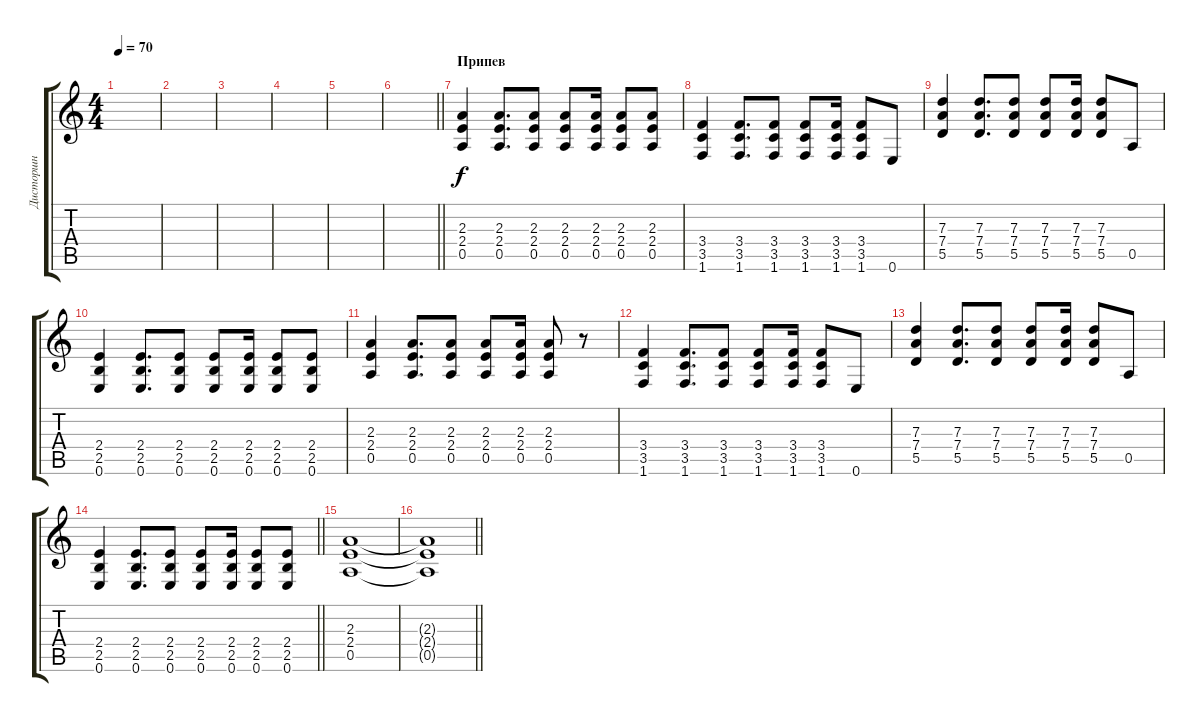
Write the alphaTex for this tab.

\track ("Дисторшн" "Дисторшн") {instrument distortionguitar}
\staff {score tabs}
\tuning (E4 B3 G3 D3 A2 E2) {hide}
\ts (4 4)
\tempo 70
\clef g2
\ks c
|
|
|
|
|
\barLineRight lightlight
|
\section ("" "Припев")
(2.3 2.4 0.5).4 (2.3 2.4 0.5).8{d} (2.3 2.4 0.5).8 (2.3 2.4 0.5).8 (2.3 2.4 0.5).16 (2.3 2.4 0.5).8 (2.3 2.4 0.5).8 |
(3.4 3.5 1.6).4 (3.4 3.5 1.6).8{d} (3.4 3.5 1.6).8 (3.4 3.5 1.6).8 (3.4 3.5 1.6).16 (3.4 3.5 1.6).8 0.6.8 |
(7.3 7.4 5.5).4 (7.3 7.4 5.5).8{d} (7.3 7.4 5.5).8 (7.3 7.4 5.5).8 (7.3 7.4 5.5).16 (7.3 7.4 5.5).8 0.5.8 |
(2.4 2.5 0.6).4 (2.4 2.5 0.6).8{d} (2.4 2.5 0.6).8 (2.4 2.5 0.6).8 (2.4 2.5 0.6).16 (2.4 2.5 0.6).8 (2.4 2.5 0.6).8 |
(2.3 2.4 0.5).4 (2.3 2.4 0.5).8{d} (2.3 2.4 0.5).8 (2.3 2.4 0.5).8 (2.3 2.4 0.5).16 (2.3 2.4 0.5).8 r.8 |
(3.4 3.5 1.6).4 (3.4 3.5 1.6).8{d} (3.4 3.5 1.6).8 (3.4 3.5 1.6).8 (3.4 3.5 1.6).16 (3.4 3.5 1.6).8 0.6.8 |
(7.3 7.4 5.5).4 (7.3 7.4 5.5).8{d} (7.3 7.4 5.5).8 (7.3 7.4 5.5).8 (7.3 7.4 5.5).16 (7.3 7.4 5.5).8 0.5.8 |
\barLineRight lightlight
(2.4 2.5 0.6).4 (2.4 2.5 0.6).8{d} (2.4 2.5 0.6).8 (2.4 2.5 0.6).8 (2.4 2.5 0.6).16 (2.4 2.5 0.6).8 (2.4 2.5 0.6).8 |
(2.3 2.4 0.5).1 |
\barLineRight lightlight
(2.3{t} 2.4{t} 0.5{t}).1
